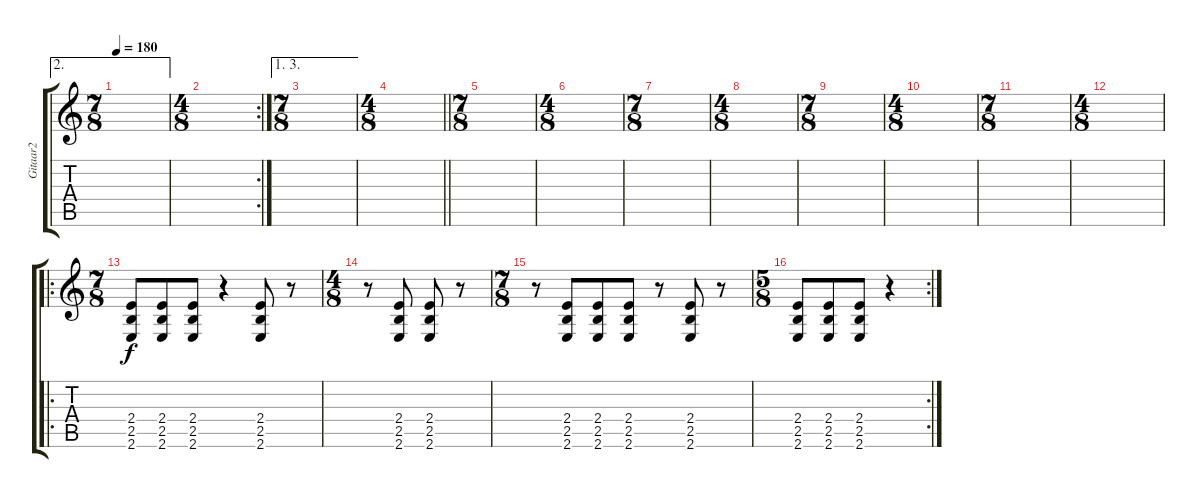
\track ("Gitaar2" "Gitaar2") {instrument distortionguitar}
\staff {score tabs}
\tuning (E4 B3 G3 D3 A2 D2) {hide}
\ae 2
\ts (7 8)
\tempo 180
\clef g2
\ks c
|
\rc 2
\ts (4 8)
|
\ae (1 3)
\ts (7 8)
|
\ts (4 8)
\barLineRight lightlight
|
\ts (7 8)
|
\ts (4 8)
|
\ts (7 8)
|
\ts (4 8)
|
\ts (7 8)
|
\ts (4 8)
|
\ts (7 8)
|
\ts (4 8)
|
\ro
\ts (7 8)
(2.4 2.5 2.6).8{balance 0} (2.4 2.5 2.6).8 (2.4 2.5 2.6).8 r.4 (2.4 2.5 2.6).8 r.8 |
\ts (4 8)
r.8 (2.4 2.5 2.6).8 (2.4 2.5 2.6).8 r.8 |
\ts (7 8)
r.8 (2.4 2.5 2.6).8 (2.4 2.5 2.6).8 (2.4 2.5 2.6).8 r.8 (2.4 2.5 2.6).8 r.8 |
\rc 2
\ts (5 8)
(2.4 2.5 2.6).8 (2.4 2.5 2.6).8 (2.4 2.5 2.6).8 r.4
